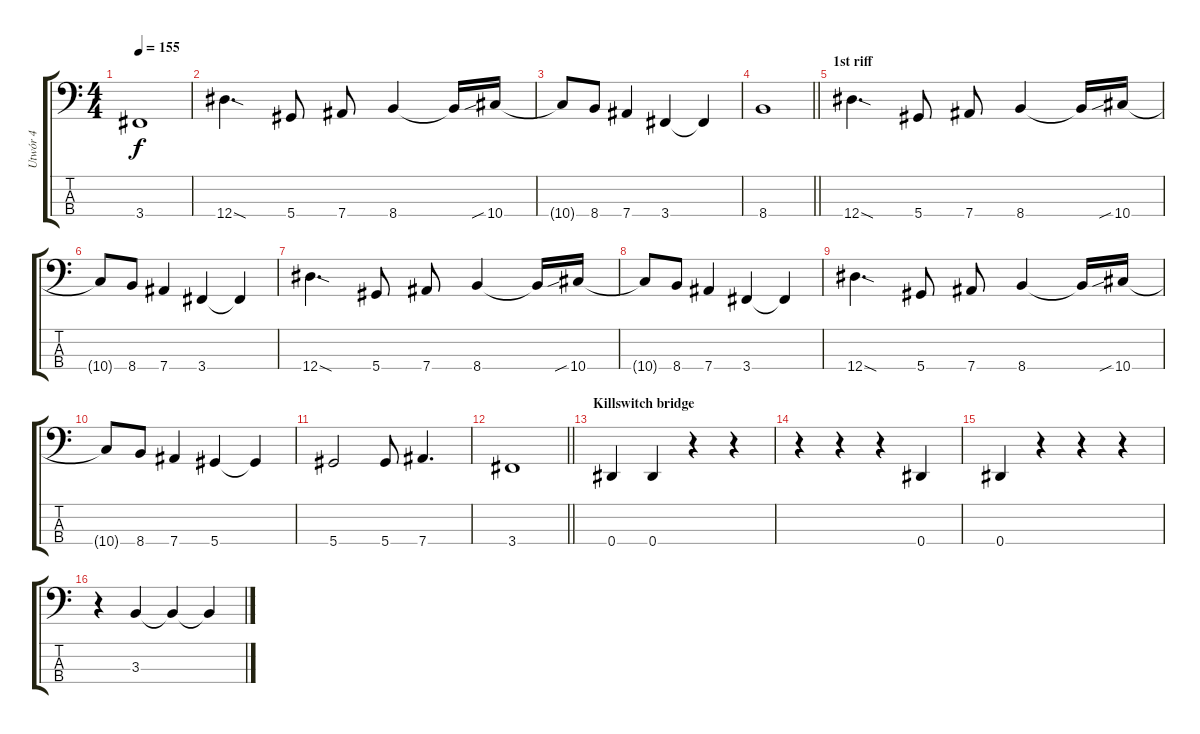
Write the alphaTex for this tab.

\track ("Utwór 4" "Utwór 4") {instrument electricbassfinger}
\staff {score tabs}
\tuning (Gb2 Db2 Ab1 Eb1) {hide}
\ts (4 4)
\tempo 155
\clef f4
\ks c
3.4{t}.1{dy f} |
12.4{sod}.4{d} 5.4.8 7.4.8 8.4.4 8.4{t}.16 10.4{sib}.16 |
10.4{t}.8 8.4.8 7.4.4 3.4.4 3.4{t}.4 |
\barLineRight lightlight
8.4.1 |
\section ("" "1st riff")
12.4{sod}.4{d} 5.4.8 7.4.8 8.4.4 8.4{t}.16 10.4{sib}.16 |
10.4{t}.8 8.4.8 7.4.4 3.4.4 3.4{t}.4 |
12.4{sod}.4{d} 5.4.8 7.4.8 8.4.4 8.4{t}.16 10.4{sib}.16 |
10.4{t}.8 8.4.8 7.4.4 3.4.4 3.4{t}.4 |
12.4{sod}.4{d} 5.4.8 7.4.8 8.4.4 8.4{t}.16 10.4{sib}.16 |
10.4{t}.8 8.4.8 7.4.4 5.4.4 5.4{t}.4 |
5.4.2 5.4.8 7.4.4{d} |
\barLineRight lightlight
3.4.1 |
\section ("" "Killswitch bridge")
0.4.4 0.4.4 r.4 r.4 |
r.4 r.4 r.4 0.4.4 |
0.4.4 r.4 r.4 r.4 |
r.4 3.3.4 3.3{t}.4 3.3{t}.4
